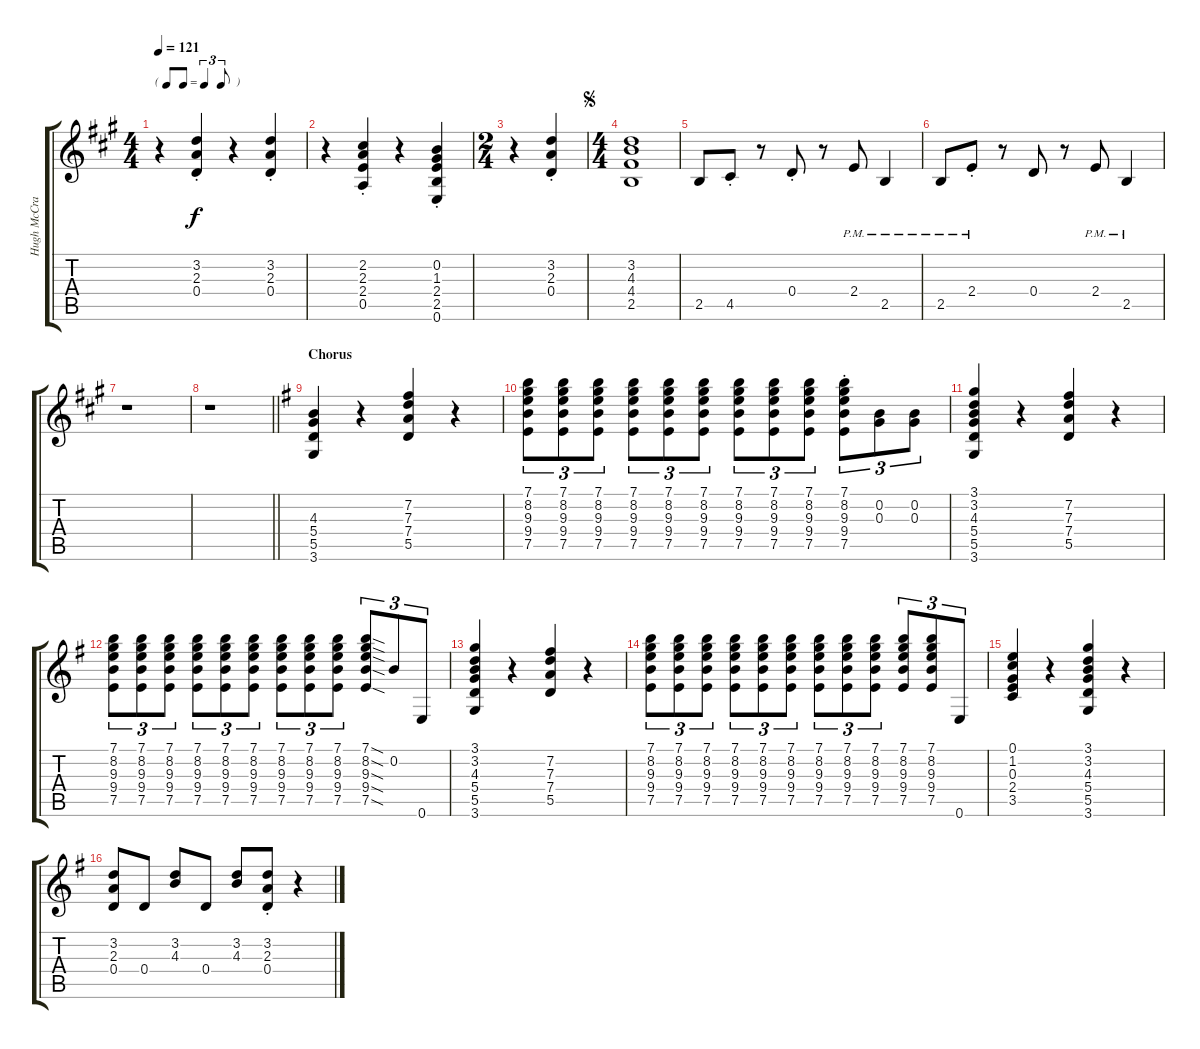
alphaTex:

\track ("Hugh McCracken - Electric Guitar" "Hugh McCra") {instrument electricguitarclean}
\staff {score tabs}
\tuning (E4 B3 G3 D3 A2 E2) {hide}
\ts (4 4)
\tf triplet8th
\tempo 121
\clef g2
\ks a
r.4{dy f} (3.2{st} 2.3{st} 0.4{st}).4 r.4 (3.2{st} 2.3{st} 0.4{st}).4 |
r.4 (2.2{st} 2.3{st} 2.4{st} 0.5{st}).4 r.4 (0.2{st} 1.3{st} 2.4{st} 2.5{st} 0.6{st}).4 |
\ts (2 4)
r.4 (3.2{st} 2.3{st} 0.4{st}).4 |
\ts (4 4)
\jump segno
(3.2 4.3 4.4 2.5).1 |
2.5.8 4.5{st}.8 r.8 0.4{st}.8 r.8 2.4{pm}.8 2.5{pm}.4 |
2.5{pm}.8 2.4{pm st}.8 r.8 0.4.8 r.8 2.4{pm}.8 2.5{pm}.4 |
r.1 |
\barLineRight lightlight
r.1 |
\section ("" "Chorus")
\ks g
(4.3 5.4 5.5 3.6).4 r.4 (7.2 7.3 7.4 5.5).4 r.4 |
(7.1 8.2 9.3 9.4 7.5).8{tu (3 2)} (7.1 8.2 9.3 9.4 7.5).8{tu (3 2)} (7.1 8.2 9.3 9.4 7.5).8{tu (3 2)} (7.1 8.2 9.3 9.4 7.5).8{tu (3 2)} (7.1 8.2 9.3 9.4 7.5).8{tu (3 2)} (7.1 8.2 9.3 9.4 7.5).8{tu (3 2)} (7.1 8.2 9.3 9.4 7.5).8{tu (3 2)} (7.1 8.2 9.3 9.4 7.5).8{tu (3 2)} (7.1 8.2 9.3 9.4 7.5).8{tu (3 2)} (7.1{st} 8.2{st} 9.3{st} 9.4{st} 7.5{st}).8{tu (3 2)} (0.2 0.3).8{tu (3 2)} (0.2 0.3).8{tu (3 2)} |
(3.1 3.2 4.3 5.4 5.5 3.6).4 r.4 (7.2 7.3 7.4 5.5).4 r.4 |
(7.1 8.2 9.3 9.4 7.5).8{tu (3 2)} (7.1 8.2 9.3 9.4 7.5).8{tu (3 2)} (7.1 8.2 9.3 9.4 7.5).8{tu (3 2)} (7.1 8.2 9.3 9.4 7.5).8{tu (3 2)} (7.1 8.2 9.3 9.4 7.5).8{tu (3 2)} (7.1 8.2 9.3 9.4 7.5).8{tu (3 2)} (7.1 8.2 9.3 9.4 7.5).8{tu (3 2)} (7.1 8.2 9.3 9.4 7.5).8{tu (3 2)} (7.1 8.2 9.3 9.4 7.5).8{tu (3 2)} (7.1{sod} 8.2{sod} 9.3{sod} 9.4{sod} 7.5{sod}).8{tu (3 2)} 0.2.8{tu (3 2)} 0.6.8{tu (3 2)} |
(3.1 3.2 4.3 5.4 5.5 3.6).4 r.4 (7.2 7.3 7.4 5.5).4 r.4 |
(7.1 8.2 9.3 9.4 7.5).8{tu (3 2)} (7.1 8.2 9.3 9.4 7.5).8{tu (3 2)} (7.1 8.2 9.3 9.4 7.5).8{tu (3 2)} (7.1 8.2 9.3 9.4 7.5).8{tu (3 2)} (7.1 8.2 9.3 9.4 7.5).8{tu (3 2)} (7.1 8.2 9.3 9.4 7.5).8{tu (3 2)} (7.1 8.2 9.3 9.4 7.5).8{tu (3 2)} (7.1 8.2 9.3 9.4 7.5).8{tu (3 2)} (7.1 8.2 9.3 9.4 7.5).8{tu (3 2)} (7.1 8.2 9.3 9.4 7.5).8{tu (3 2)} (7.1 8.2 9.3 9.4 7.5).8{tu (3 2)} 0.6.8{tu (3 2)} |
(0.1 1.2 0.3 2.4 3.5).4 r.4 (3.1 3.2 4.3 5.4 5.5 3.6).4 r.4 |
(3.2 2.3 0.4).8 0.4.8 (3.2 4.3).8 0.4.8 (3.2 4.3).8 (3.2{st} 2.3{st} 0.4{st}).8 r.4
